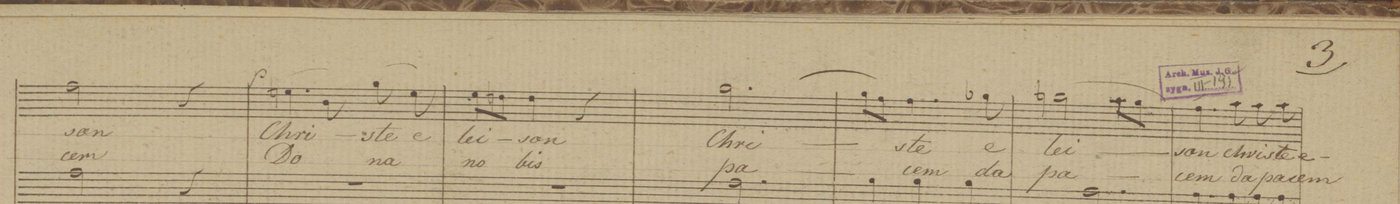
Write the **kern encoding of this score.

**kern	**dynam	**text	**text
*I"Canto	*	*	*
*clefC1	*	*	*
*k[b-]	*	*	*
*M3/4	*	*	*
2dd\	.	-son	-cem
4r	.	.	.
=21	=21	=21	=21
(4.ccn\	p	Chri-	Do-
8g\)	.	.	.
(8ee\	.	-ste	-na
8cc\)	.	e-	.
=22	=22	=22	=22
8cc\L	.	-lei-	no-
8bn\J	.	.	.
4b\	.	-son	-bis
4r	.	.	.
=23	=23	=23	=23
(2.ee\	.	Chri-	pa-
=24	=24	=24	=24
8ee\L	.	.	.
8dd\J)	.	.	.
4.dd\	.	-ste	-cem
8ee-X\	.	e-	da
=25	=25	=25	=25
(2een\	.	-lei-	pa-
8ff\L	.	.	.
8ee\J)	.	.	.
=26	=26	=26	=26
4.dd\	.	-son	-cem
8ff\	.	Chri-	da
8ff\	.	-ste	pa-
8ff\	.	e-	-cem
=27	=27	=27	=27
*-	*-	*-	*-
